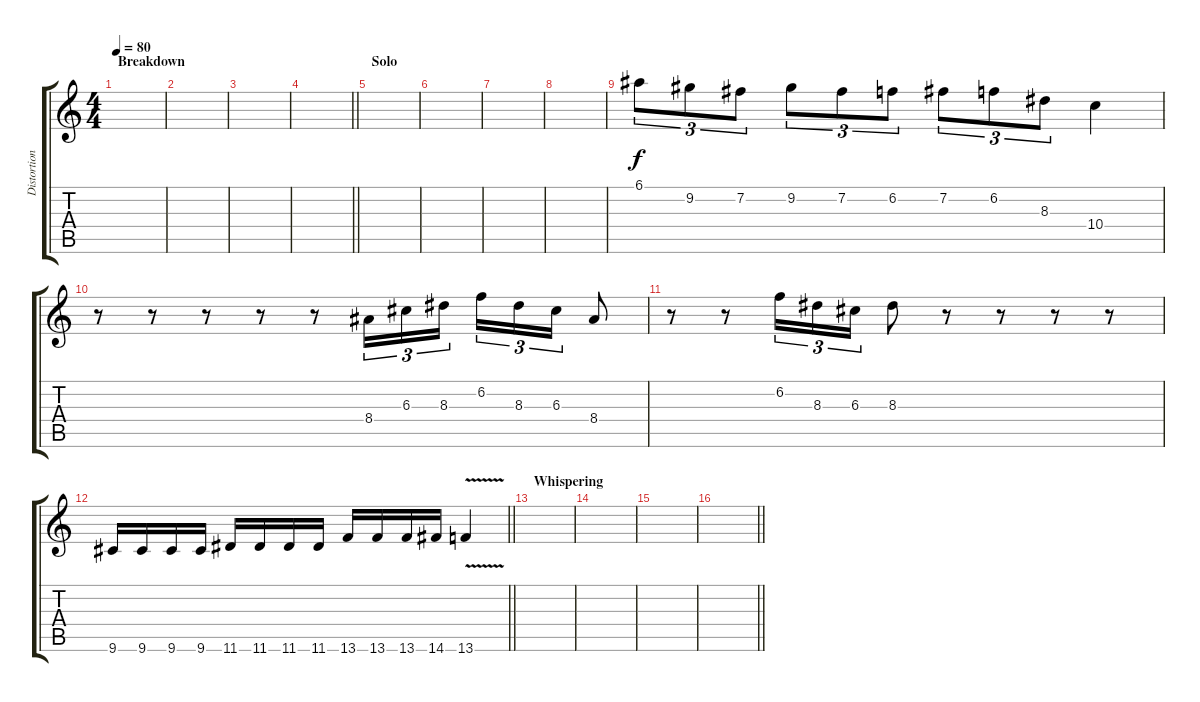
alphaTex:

\track ("Distortion Guitar" "Distortion") {instrument distortionguitar}
\staff {score tabs}
\tuning (E4 B3 G3 D3 A2 E2) {hide}
\ts (4 4)
\section ("" "Breakdown")
\tempo 80
\clef g2
\ks c
|
|
|
\barLineRight lightlight
|
\section ("" "Solo")
|
|
|
|
6.1.8{tu (3 2)} 9.2.8{tu (3 2)} 7.2.8{tu (3 2)} 9.2.8{tu (3 2)} 7.2.8{tu (3 2)} 6.2.8{tu (3 2)} 7.2.8{tu (3 2)} 6.2.8{tu (3 2)} 8.3.8{tu (3 2)} 10.4.4 |
r.8 r.8 r.8 r.8 r.8 8.4.16{tu (3 2)} 6.3.16{tu (3 2)} 8.3.16{tu (3 2)} 6.2.16{tu (3 2)} 8.3.16{tu (3 2)} 6.3.16{tu (3 2)} 8.4.8 |
r.8 r.8 6.2.16{tu (3 2)} 8.3.16{tu (3 2)} 6.3.16{tu (3 2)} 8.3.8 r.8 r.8 r.8 r.8 |
\barLineRight lightlight
9.6.16 9.6.16 9.6.16 9.6.16 11.6.16 11.6.16 11.6.16 11.6.16 13.6.16 13.6.16 13.6.16 14.6.16 13.6{v}.4 |
\section ("" "Whispering")
|
|
|
\barLineRight lightlight
